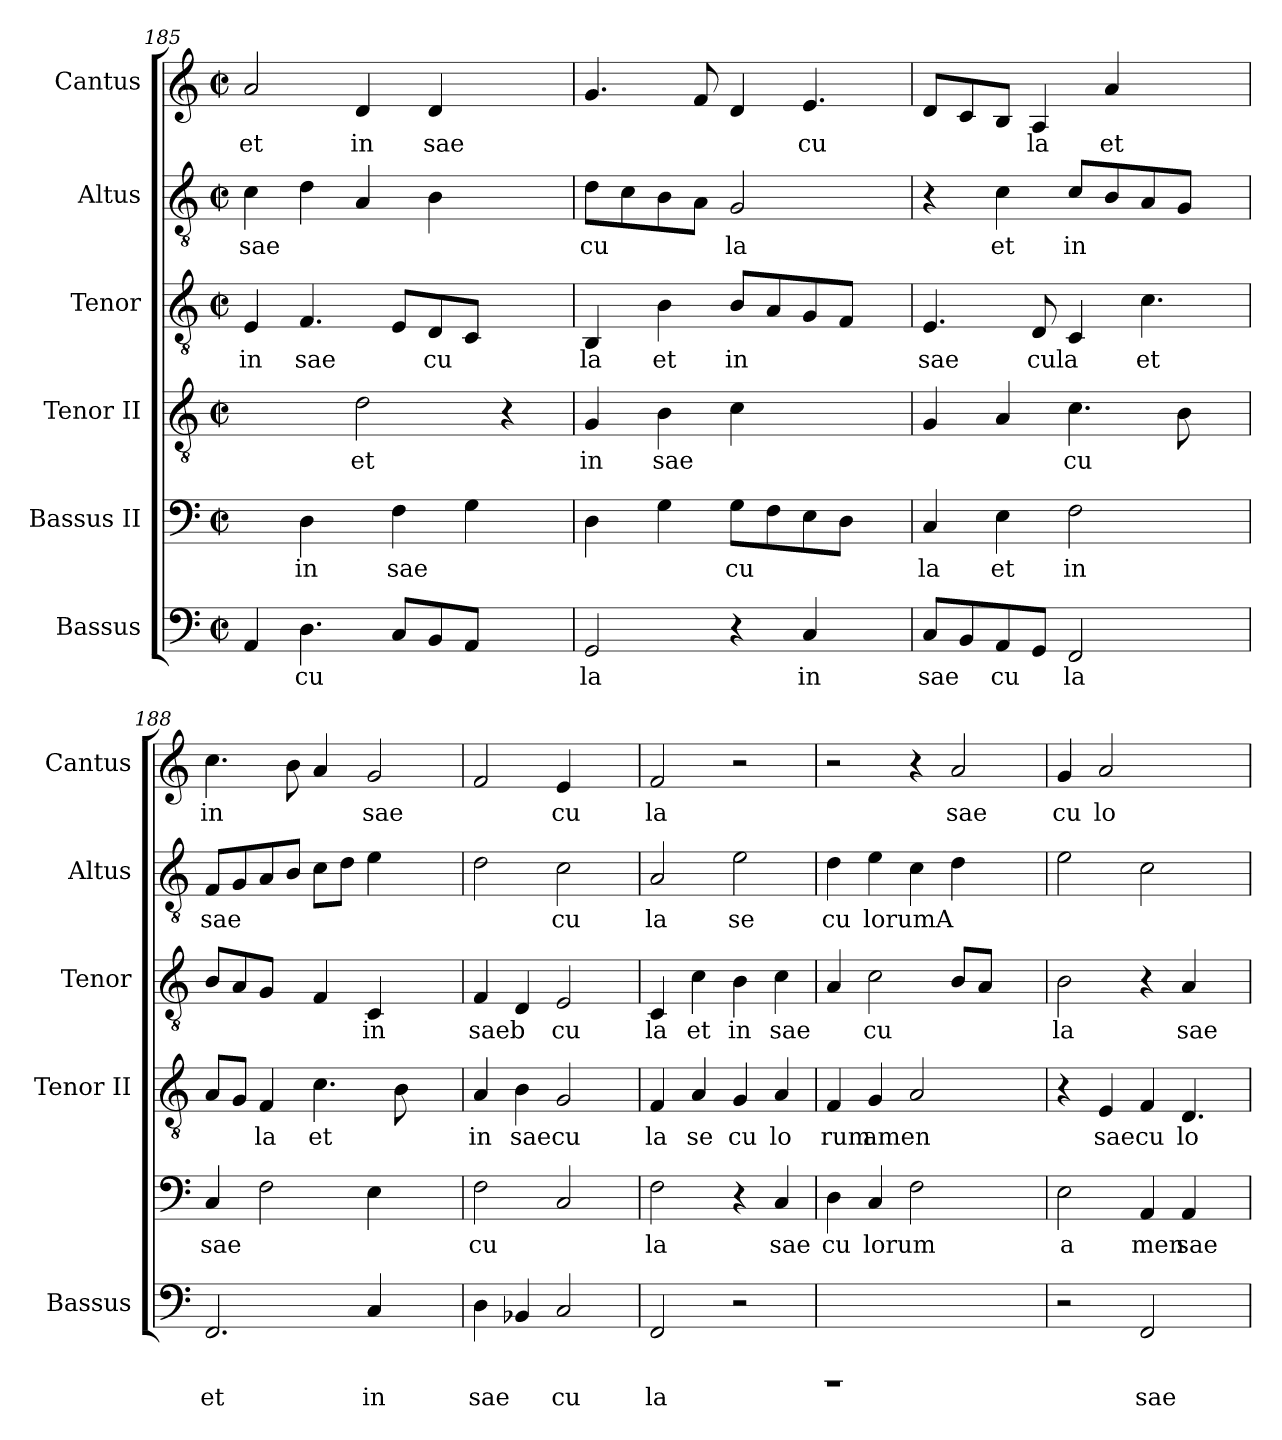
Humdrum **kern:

**kern	**text	**kern	**text	**kern	**text	**kern	**text	**kern	**text	**kern	**text
*part6	*part6	*part5	*part5	*part4	*part4	*part3	*part3	*part2	*part2	*part1	*part1
*staff6	*staff6	*staff5	*staff5	*staff4	*staff4	*staff3	*staff3	*staff2	*staff2	*staff1	*staff1
*I"Bassus	*	*I"Bassus II	*	*I"Tenor II	*	*I"Tenor	*	*I"Altus	*	*I"Cantus	*
*I'Bassus	*	*	*	*I'Tenor II	*	*I'Tenor	*	*I'Altus	*	*I'Cantus	*
*clefF4	*	*clefF4	*	*clefGv2	*	*clefGv2	*	*clefGv2	*	*clefG2	*
*k[]	*	*	*	*k[]	*	*k[]	*	*k[]	*	*k[]	*
*C:	*	*	*	*C:	*	*C:	*	*C:	*	*C:	*
*M2/2	*	*M2/2	*	*M2/2	*	*M2/2	*	*M2/2	*	*M2/2	*
*met(c|)	*	*met(c|)	*	*met(c|)	*	*met(c|)	*	*met(c|)	*	*met(c|)	*
=185	=185	=185	=185	=185	=185	=185	=185	=185	=185	=185	=185
!	!	!	!	!	!	!	!LO:LY:b:cj	!	!LO:LY:b	!	!LO:LY:b:cj
4AA/	.	4ryy	.	2ryy	.	4E/	in	4c\	sae	2a/	et
!	!LO:LY:b:cj	!	!LO:LY:b:cj	!	!	!	!LO:LY:b	!	!	!	!
4.D\	cu	4D\	in	.	.	4.F/	sae	4d\	.	.	.
!	!	!	!	!	!LO:LY:b:cj	!	!	!	!	!	!LO:LY:b:cj
.	.	8ryy	.	2d\	et	.	.	4A/	.	4d/	in
!	!	!	!LO:LY:b	!	!	!	!	!	!	!	!
8C/L	.	4F\	sae	.	.	8E/L	.	.	.	.	.
!	!	!	!	!	!	!	!LO:LY:b:cj	!	!	!	!LO:LY:b
8BB/	.	.	.	.	.	8D/	cu	4B\	.	4d/	sae
8AA/J	.	4G\	.	.	.	8C/J	.	.	.	.	.
4ryy	.	.	.	4r	.	4ryy	.	4ryy	.	4ryy	.
.	.	8ryy	.	.	.	.	.	.	.	.	.
=186	=186	=186	=186	=186	=186	=186	=186	=186	=186	=186	=186
!	!LO:LY:b:cj	!	!	!	!LO:LY:b:cj	!	!LO:LY:b:cj	!	!LO:LY:b:cj	!	!
2GG/	la	4D\	.	4G/	in	4BB/	la	8d\L	cu	4.g/	.
.	.	.	.	.	.	.	.	8c\	.	.	.
!	!	!	!	!	!LO:LY:b	!	!LO:LY:b:cj	!	!	!	!
.	.	4G\	.	4B\	sae	4B\	et	8B\	.	.	.
.	.	.	.	.	.	.	.	8A\J	.	8f/	.
!	!	!	!LO:LY:b:cj	!	!	!	!LO:LY:b:cj	!	!LO:LY:b:cj	!	!
4r	.	8G\L	cu	4c\	.	8B/L	in	2G/	la	4d/	.
.	.	8F\	.	.	.	8A/	.	.	.	.	.
!	!LO:LY:b:cj	!	!	!	!	!	!	!	!	!	!LO:LY:b:cj
4C/	in	8E\	.	4.ryy	.	8G/	.	.	.	4.e/	cu
.	.	8D\J	.	.	.	8F/J	.	.	.	.	.
8ryy	.	8ryy	.	.	.	8ryy	.	8ryy	.	.	.
=187	=187	=187	=187	=187	=187	=187	=187	=187	=187	=187	=187
!	!LO:LY:b	!	!LO:LY:b:cj	!	!	!	!LO:LY:b:cj	!	!	!	!
8C/L	sae	4C/	la	4G/	.	4.E/	sae	4r	.	8d/L	.
8BB/	.	.	.	.	.	.	.	.	.	8c/	.
!	!LO:LY:b:cj	!	!LO:LY:b:cj	!	!	!	!	!	!LO:LY:b:cj	!	!
8AA/	cu	4E\	et	4A/	.	.	.	4c\	et	8B/J	.
!	!	!	!	!	!	!	!LO:LY:b:cj	!	!	!	!LO:LY:b:cj
8GG/J	.	.	.	.	.	8D/	cula	.	.	4A/	la
!	!LO:LY:b:cj	!	!LO:LY:b:cj	!	!LO:LY:b:cj	!	!	!	!LO:LY:b:cj	!	!
2FF/	la	2F\	in	4.c\	cu	4C/	.	8c/L	in	.	.
!	!	!	!	!	!	!	!	!	!	!	!LO:LY:b:cj
.	.	.	.	.	.	.	.	8B/	.	4a/	et
!	!	!	!	!	!	!	!LO:LY:b:cj	!	!	!	!
.	.	.	.	.	.	4.c\	et	8A/	.	.	.
.	.	.	.	8B\	.	.	.	8G/J	.	4ryy	.
8ryy	.	8ryy	.	8ryy	.	.	.	8ryy	.	.	.
=188	=188	=188	=188	=188	=188	=188	=188	=188	=188	=188	=188
!	!LO:LY:b:cj	!	!LO:LY:b	!	!	!	!	!	!LO:LY:b	!	!LO:LY:b:cj
2.FF/	et	4C/	sae	8A/L	.	8B/L	.	8F/L	sae	4.cc\	in
.	.	.	.	8G/J	.	8A/	.	8G/	.	.	.
!	!	!	!	!	!LO:LY:b:cj	!	!	!	!	!	!
.	.	2F\	.	4F/	la	8G/J	.	8A/	.	.	.
.	.	.	.	.	.	8ryy	.	8B/J	.	8b\	.
!	!	!	!	!	!LO:LY:b:cj	!	!	!	!	!	!
.	.	.	.	4.c\	et	4F/	.	8c\L	.	4a/	.
.	.	.	.	.	.	.	.	8d\J	.	.	.
!	!LO:LY:b:cj	!	!	!	!	!	!LO:LY:b:cj	!	!	!	!LO:LY:b
4C/	in	4E\	.	.	.	4C/	in	4e\	.	2g/	sae
.	.	.	.	8B\	.	.	.	.	.	.	.
4ryy	.	4ryy	.	4ryy	.	4ryy	.	4ryy	.	.	.
=189	=189	=189	=189	=189	=189	=189	=189	=189	=189	=189	=189
!	!LO:LY:b	!	!LO:LY:b:cj	!	!LO:LY:b:cj	!	!LO:LY:b	!	!	!	!
4D\	sae	2F\	cu	4A/	in	4F/	saeb	2d\	.	2f/	.
!	!	!	!	!	!LO:LY:b:cj	!	!	!	!	!	!
4BB-/	.	.	.	4B\	sae	4D/	.	.	.	.	.
!	!LO:LY:b:cj	!	!	!	!LO:LY:b:cj	!	!LO:LY:b:cj	!	!LO:LY:b:cj	!	!LO:LY:b:cj
2C/	cu	2C/	.	2G/	cu	2E/	cu	2c\	cu	4e/	cu
.	.	.	.	.	.	.	.	.	.	4ryy	.
!!LO:PB:g=z
=190	=190	=190	=190	=190	=190	=190	=190	=190	=190	=190	=190
!	!LO:LY:b:cj	!	!LO:LY:b:cj	!	!LO:LY:b:cj	!	!LO:LY:b:cj	!	!LO:LY:b:cj	!	!LO:LY:b:cj
2FF/	la	2F\	la	4F/	la	4C/	la	2A/	la	2f/	la
!	!	!	!	!	!LO:LY:b:cj	!	!LO:LY:b:cj	!	!	!	!
.	.	.	.	4A/	se	4c\	et	.	.	.	.
!	!	!	!	!	!LO:LY:b:cj	!	!LO:LY:b:cj	!	!LO:LY:b:cj	!	!
2r	.	4r	.	4G/	cu	4B\	in	2e\	se	2r	.
!	!	!	!LO:LY:b:cj	!	!LO:LY:b:cj	!	!LO:LY:b	!	!	!	!
.	.	4C/	sae	4A/	lo	4c\	sae	.	.	.	.
=191	=191	=191	=191	=191	=191	=191	=191	=191	=191	=191	=191
!LO:N:vis=1	!	!	!LO:LY:b:cj	!	!LO:LY:b:cj	!	!	!	!LO:LY:b:cj	!	!
1rEEE	.	4D\	cu	4F/	rum	4A/	.	4d\	cu	2r	.
!	!	!	!LO:LY:b	!	!LO:LY:b	!	!LO:LY:b:cj	!	!LO:LY:b	!	!
.	.	4C/	lorum	4G/	amen	2c\	cu	4e\	lorumA	.	.
.	.	2F\	.	2A/	.	.	.	4c\	.	4r	.
!	!	!	!	!	!	!	!	!	!	!	!LO:LY:b:cj
.	.	.	.	.	.	8B/L	.	4d\	.	2a/	sae
.	.	.	.	.	.	8A/J	.	.	.	.	.
4ryy	.	4ryy	.	4ryy	.	4ryy	.	4ryy	.	.	.
=192	=192	=192	=192	=192	=192	=192	=192	=192	=192	=192	=192
!	!	!	!LO:LY:b:cj	!	!	!	!LO:LY:b:cj	!	!	!	!LO:LY:b:cj
2r	.	2E\	a	4r	.	2B\	la	2e\	.	4g/	cu
!	!	!	!	!	!LO:LY:b:cj	!	!	!	!	!	!LO:LY:b:cj
.	.	.	.	4E/	sae	.	.	.	.	2a/	lo
!	!LO:LY:b:cj	!	!LO:LY:b:cj	!	!LO:LY:b:cj	!	!	!	!	!	!
2FF/	sae	4AA/	men	4F/	cu	4r	.	2c\	.	.	.
!	!	!	!LO:LY:b:cj	!	!LO:LY:b:cj	!	!LO:LY:b:cj	!	!	!	!
.	.	4AA/	sae	4.D/	lo	4A/	sae	.	.	4.ryy	.
8ryy	.	8ryy	.	.	.	8ryy	.	8ryy	.	.	.
=	=	=	=	=	=	=	=	=	=	=	=
*-	*-	*-	*-	*-	*-	*-	*-	*-	*-	*-	*-
